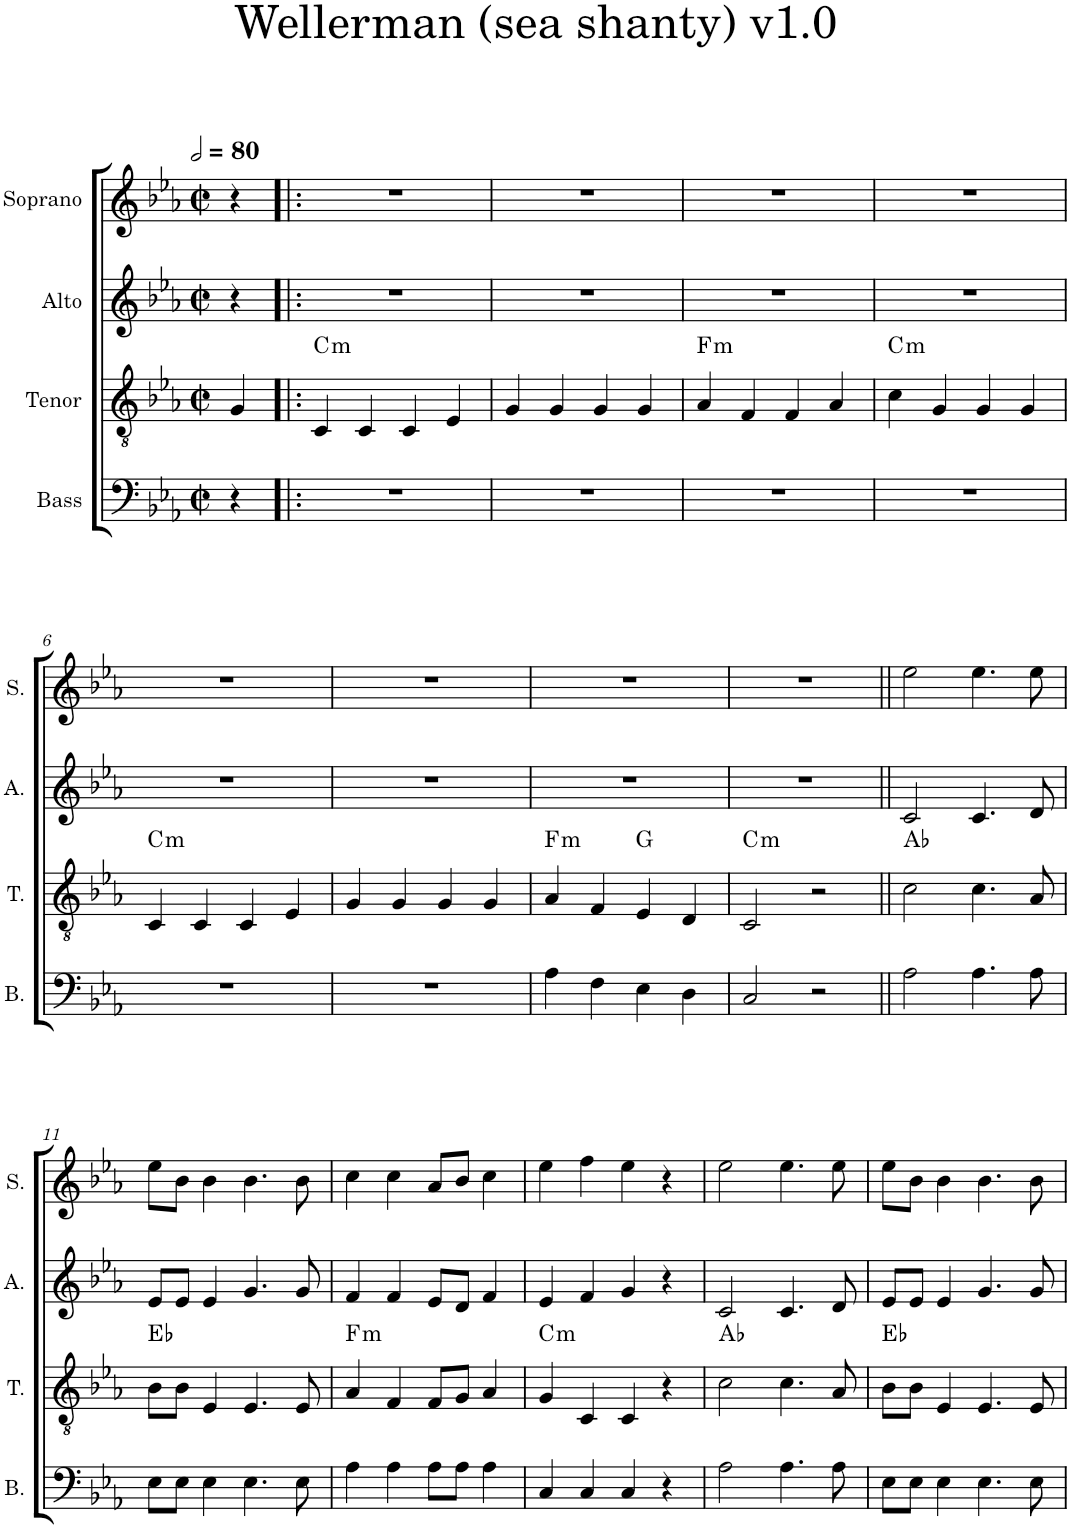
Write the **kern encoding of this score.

**kern	**kern	**harte	**kern	**kern
*part4	*part3	*part3	*part2	*part1
*staff4	*staff3	*	*staff2	*staff1
*I"Bass	*I"Tenor	*	*I"Alto	*I"Soprano
*I'B.	*I'T.	*	*I'A.	*I'S.
*clefF4	*clefGv2	*	*clefG2	*clefG2
*k[b-e-a-]	*k[b-e-a-]	*	*k[b-e-a-]	*k[b-e-a-]
*M2/2	*M2/2	*	*M2/2	*M2/2
*met(c|)	*met(c|)	*	*met(c|)	*met(c|)
*MM160	*MM160	*	*MM160	*MM160
=1	=1	=1	=1	=1
4r	4G/	.	4r	4r
=2!|:	=2!|:	=2!|:	=2!|:	=2!|:
!	!	!LO:H:kt=m	!	!
1r	4C/	C:min	1r	1r
.	4C/	.	.	.
.	4C/	.	.	.
.	4E-/	.	.	.
=3	=3	=3	=3	=3
1r	4G/	.	1r	1r
.	4G/	.	.	.
.	4G/	.	.	.
.	4G/	.	.	.
=4	=4	=4	=4	=4
!	!	!LO:H:kt=m	!	!
1r	4A-/	F:min	1r	1r
.	4F/	.	.	.
.	4F/	.	.	.
.	4A-/	.	.	.
=5	=5	=5	=5	=5
!	!	!LO:H:kt=m	!	!
1r	4c\	C:min	1r	1r
.	4G/	.	.	.
.	4G/	.	.	.
.	4G/	.	.	.
!!LO:LB:g=z
=6	=6	=6	=6	=6
!	!	!LO:H:kt=m	!	!
1r	4C/	C:min	1r	1r
.	4C/	.	.	.
.	4C/	.	.	.
.	4E-/	.	.	.
=7	=7	=7	=7	=7
1r	4G/	.	1r	1r
.	4G/	.	.	.
.	4G/	.	.	.
.	4G/	.	.	.
=8	=8	=8	=8	=8
!	!	!LO:H:kt=m	!	!
4A-\	4A-/	F:min	1r	1r
4F\	4F/	.	.	.
4E-\	4E-/	G:maj	.	.
4D\	4D/	.	.	.
=9	=9	=9	=9	=9
!	!	!LO:H:kt=m	!	!
2C/	2C/	C:min	1r	1r
2r	2r	.	.	.
=10||	=10||	=10||	=10||	=10||
2A-\	2c\	Ab:maj	2c/	2ee-\
4.A-\	4.c\	.	4.c/	4.ee-\
8A-\	8A-/	.	8d/	8ee-\
!!LO:LB:g=z
=11	=11	=11	=11	=11
8E-\L	8B-\L	Eb:maj	8e-/L	8ee-\L
8E-\J	8B-\J	.	8e-/J	8b-\J
4E-\	4E-/	.	4e-/	4b-\
4.E-\	4.E-/	.	4.g/	4.b-\
8E-\	8E-/	.	8g/	8b-\
=12	=12	=12	=12	=12
!	!	!LO:H:kt=m	!	!
4A-\	4A-/	F:min	4f/	4cc\
4A-\	4F/	.	4f/	4cc\
8A-\L	8F/L	.	8e-/L	8a-/L
8A-\J	8G/J	.	8d/J	8b-/J
4A-\	4A-/	.	4f/	4cc\
=13	=13	=13	=13	=13
!	!	!LO:H:kt=m	!	!
4C/	4G/	C:min	4e-/	4ee-\
4C/	4C/	.	4f/	4ff\
4C/	4C/	.	4g/	4ee-\
4r	4r	.	4r	4r
=14	=14	=14	=14	=14
2A-\	2c\	Ab:maj	2c/	2ee-\
4.A-\	4.c\	.	4.c/	4.ee-\
8A-\	8A-/	.	8d/	8ee-\
=15	=15	=15	=15	=15
8E-\L	8B-\L	Eb:maj	8e-/L	8ee-\L
8E-\J	8B-\J	.	8e-/J	8b-\J
4E-\	4E-/	.	4e-/	4b-\
4.E-\	4.E-/	.	4.g/	4.b-\
8E-\	8E-/	.	8g/	8b-\
=	=	=	=	=
*-	*-	*-	*-	*-
